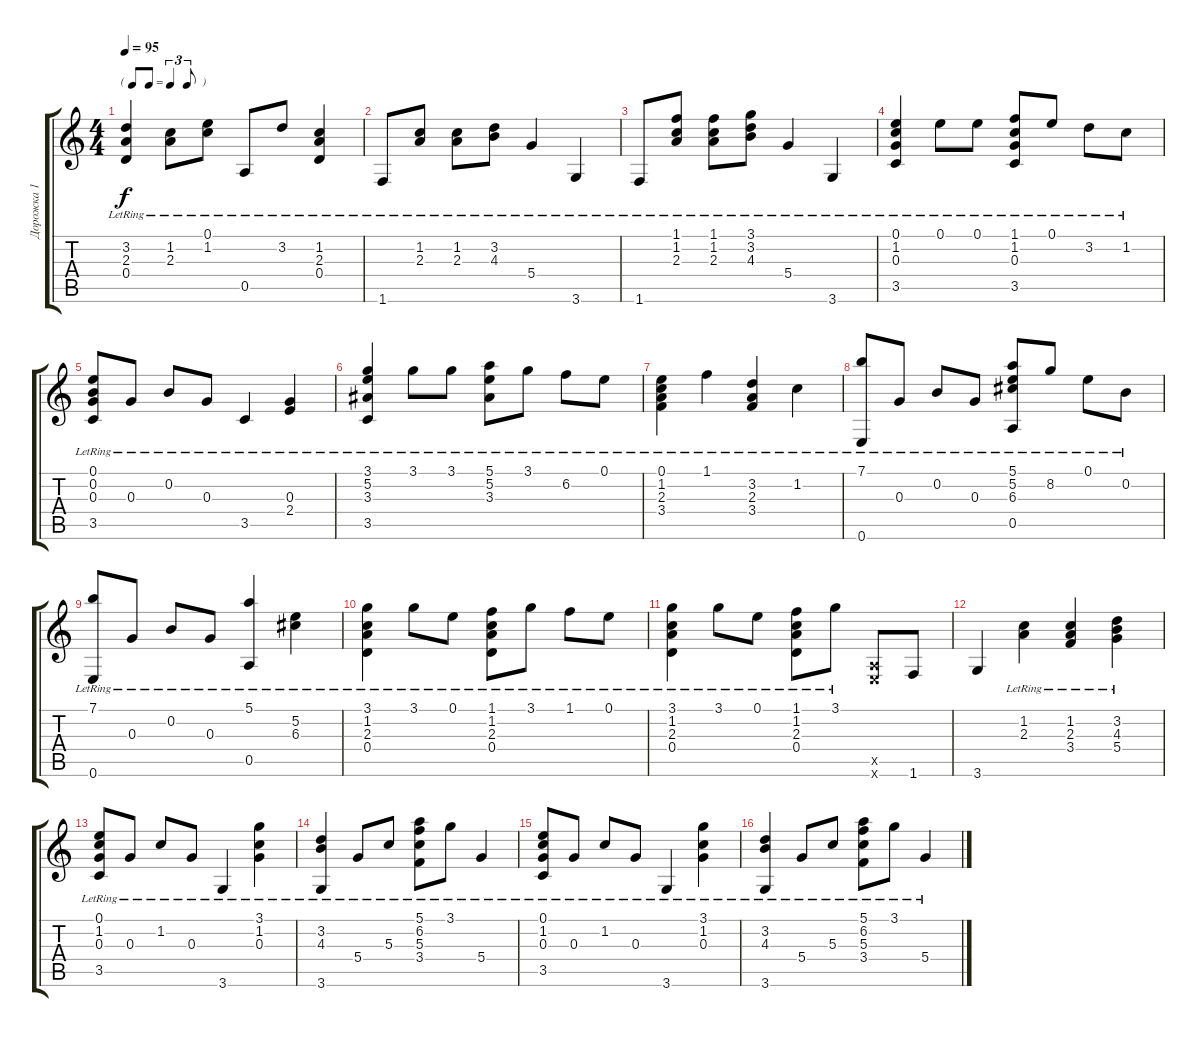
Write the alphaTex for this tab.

\track ("Дорожка 1" "Дорожка 1") {instrument acousticguitarsteel}
\staff {score tabs}
\tuning (E4 B3 G3 D3 A2 E2) {hide}
\ts (4 4)
\tf triplet8th
\tempo 95
\clef g2
\ks c
(3.2{lr} 2.3{lr} 0.4{lr}).4{dy f} (1.2{lr} 2.3{lr}).8 (0.1{lr} 1.2{lr}).8 0.5{lr}.8 3.2{lr}.8 (1.2{lr} 2.3{lr} 0.4{lr}).4 |
1.6{lr}.8 (1.2{lr} 2.3{lr}).8 (1.2{lr} 2.3{lr}).8 (3.2{lr} 4.3{lr}).8 5.4{lr}.4 3.6{lr}.4 |
1.6{lr}.8 (1.1 1.2{lr} 2.3{lr}).8 (1.1 1.2{lr} 2.3{lr}).8 (3.1 3.2{lr} 4.3{lr}).8 5.4{lr}.4 3.6{lr}.4 |
(0.1{lr} 1.2{lr} 0.3{lr} 3.5{lr}).4 0.1{lr}.8 0.1{lr}.8 (1.1{lr} 1.2{lr} 0.3{lr} 3.5{lr}).8 0.1{lr}.8 3.2{lr}.8 1.2{lr}.8 |
(0.1{lr} 0.2{lr} 0.3{lr} 3.5{lr}).8 0.3{lr}.8 0.2{lr}.8 0.3{lr}.8 3.5{lr}.4 (0.3{lr} 2.4{lr}).4 |
(3.1{lr} 5.2{lr} 3.3{lr} 3.5{lr}).4 3.1{lr}.8 3.1{lr}.8 (5.1{lr} 5.2{lr} 3.3{lr}).8 3.1{lr}.8 6.2{lr}.8 0.1{lr}.8 |
(0.1{lr} 1.2{lr} 2.3{lr} 3.4{lr}).4 1.1{lr}.4 (3.2{lr} 2.3{lr} 3.4{lr}).4 1.2{lr}.4 |
(7.1{lr} 0.6{lr}).8 0.3{lr}.8 0.2{lr}.8 0.3{lr}.8 (5.1{lr} 5.2{lr} 6.3{lr} 0.5{lr}).8 8.2{lr}.8 0.1{lr}.8 0.2{lr}.8 |
(7.1{lr} 0.6{lr}).8 0.3{lr}.8 0.2{lr}.8 0.3{lr}.8 (5.1{lr} 0.5{lr}).4 (5.2{lr} 6.3).4 |
(3.1{lr} 1.2{lr} 2.3{lr} 0.4{lr}).4 3.1{lr}.8 0.1{lr}.8 (1.1{lr} 1.2{lr} 2.3{lr} 0.4{lr}).8 3.1{lr}.8 1.1{lr}.8 0.1{lr}.8 |
(3.1{lr} 1.2{lr} 2.3{lr} 0.4{lr}).4 3.1{lr}.8 0.1{lr}.8 (1.1{lr} 1.2{lr} 2.3{lr} 0.4{lr}).8 3.1{lr}.8 (0.5{x} 0.6{x}).8 1.6.8 |
3.6.4 (1.2{lr} 2.3{lr}).4 (1.2{lr} 2.3{lr} 3.4{lr}).4 (3.2{lr} 4.3{lr} 5.4{lr}).4 |
(0.1{lr} 1.2{lr} 0.3{lr} 3.5{lr}).8 0.3{lr}.8 1.2{lr}.8 0.3{lr}.8 3.6{lr}.4 (3.1{lr} 1.2{lr} 0.3{lr}).4 |
(3.2{lr} 4.3{lr} 3.6{lr}).4 5.4{lr}.8 5.3{lr}.8 (5.1 6.2 5.3 3.4{lr}).8 3.1{lr}.8 5.4{lr}.4 |
(0.1{lr} 1.2{lr} 0.3{lr} 3.5{lr}).8 0.3{lr}.8 1.2{lr}.8 0.3{lr}.8 3.6{lr}.4 (3.1{lr} 1.2{lr} 0.3{lr}).4 |
(3.2{lr} 4.3{lr} 3.6{lr}).4 5.4{lr}.8 5.3{lr}.8 (5.1 6.2 5.3 3.4{lr}).8 3.1{lr}.8 5.4{lr}.4
